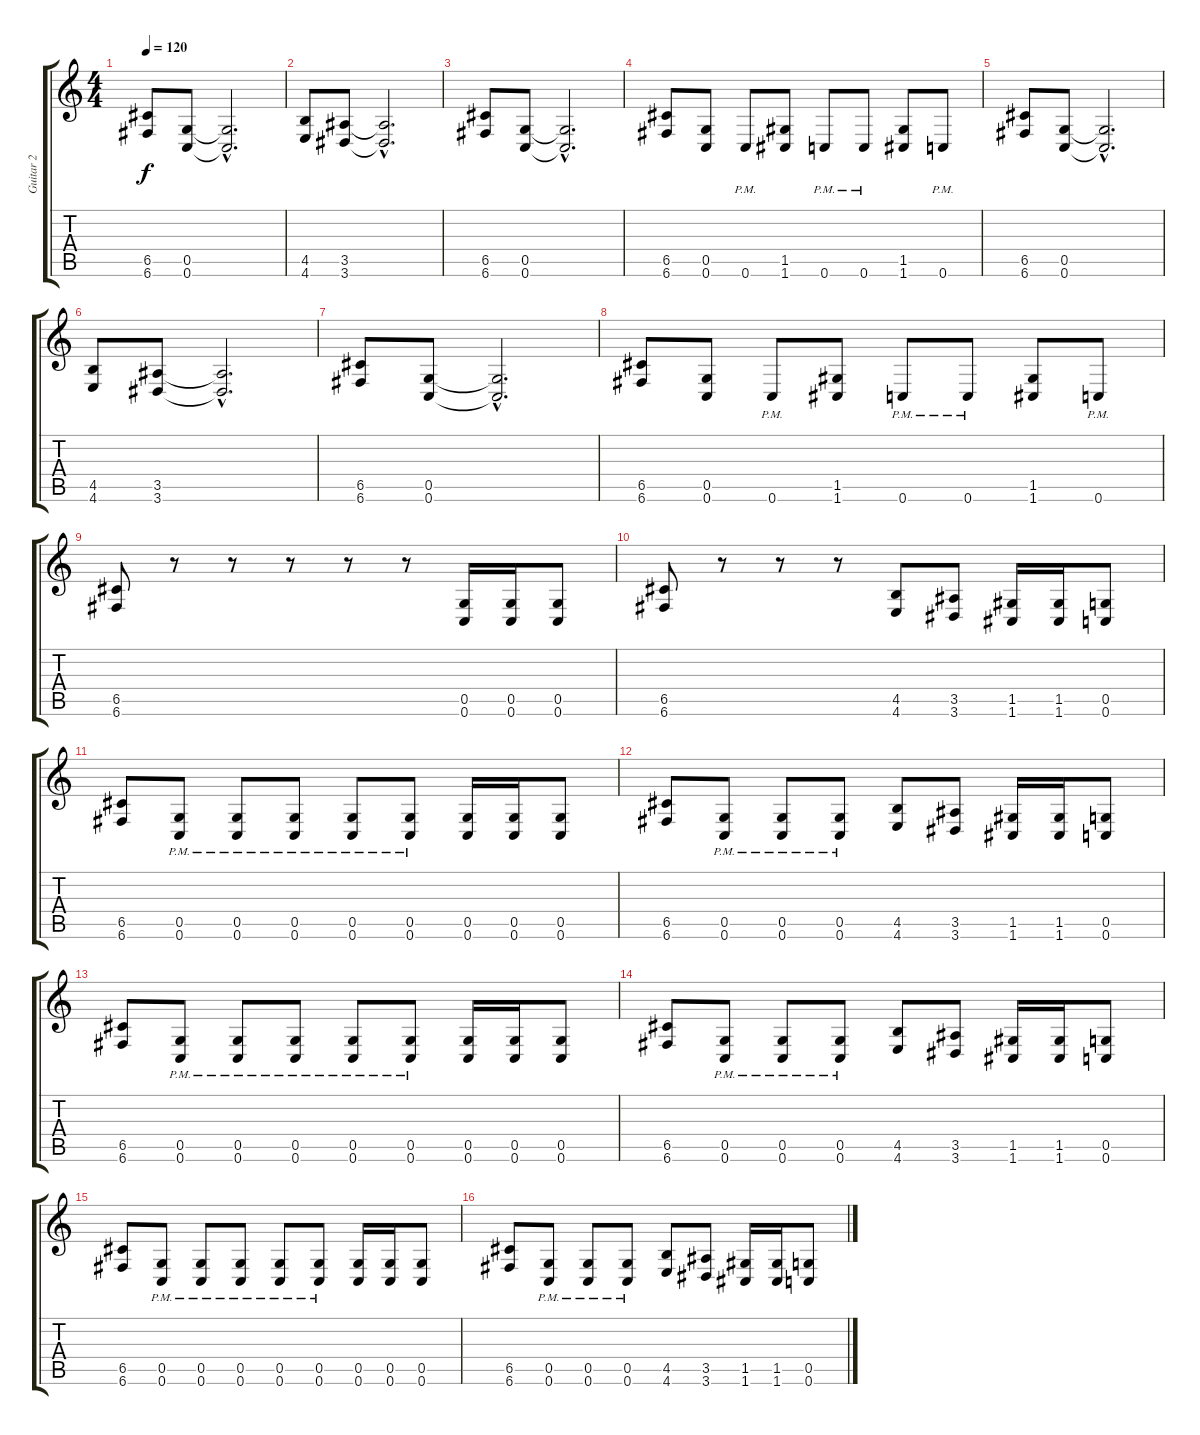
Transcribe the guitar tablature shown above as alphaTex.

\track ("Guitar 2" "Guitar 2") {instrument distortionguitar}
\staff {score tabs}
\tuning (D4 A3 F3 C3 G2 C2) {hide}
\ts (4 4)
\tempo 120
\clef g2
\ks c
(6.5 6.6).8{dy f instrument distortionguitar} (0.5 0.6).8 (0.5{hac t} 0.6{hac t}).2{d} |
(4.5 4.6).8 (3.5 3.6).8 (3.5{hac t} 3.6{hac t}).2{d} |
(6.5 6.6).8 (0.5 0.6).8 (0.5{hac t} 0.6{hac t}).2{d} |
(6.5 6.6).8 (0.5 0.6).8 0.6{pm}.8 (1.5 1.6).8 0.6{pm}.8 0.6{pm}.8 (1.5 1.6).8 0.6{pm}.8 |
(6.5 6.6).8 (0.5 0.6).8 (0.5{hac t} 0.6{hac t}).2{d} |
(4.5 4.6).8 (3.5 3.6).8 (3.5{hac t} 3.6{hac t}).2{d} |
(6.5 6.6).8 (0.5 0.6).8 (0.5{hac t} 0.6{hac t}).2{d} |
(6.5 6.6).8 (0.5 0.6).8 0.6{pm}.8 (1.5 1.6).8 0.6{pm}.8 0.6{pm}.8 (1.5 1.6).8 0.6{pm}.8 |
(6.5 6.6).8 r.8 r.8 r.8 r.8 r.8 (0.5 0.6).16 (0.5 0.6).16 (0.5 0.6).8 |
(6.5 6.6).8 r.8 r.8 r.8 (4.5 4.6).8 (3.5 3.6).8 (1.5 1.6).16 (1.5 1.6).16 (0.5 0.6).8 |
(6.5 6.6).8 (0.5{pm} 0.6{pm}).8 (0.5{pm} 0.6{pm}).8 (0.5{pm} 0.6{pm}).8 (0.5{pm} 0.6{pm}).8 (0.5{pm} 0.6{pm}).8 (0.5 0.6).16 (0.5 0.6).16 (0.5 0.6).8 |
(6.5 6.6).8 (0.5{pm} 0.6{pm}).8 (0.5{pm} 0.6{pm}).8 (0.5{pm} 0.6{pm}).8 (4.5 4.6).8 (3.5 3.6).8 (1.5 1.6).16 (1.5 1.6).16 (0.5 0.6).8 |
(6.5 6.6).8 (0.5{pm} 0.6{pm}).8 (0.5{pm} 0.6{pm}).8 (0.5{pm} 0.6{pm}).8 (0.5{pm} 0.6{pm}).8 (0.5{pm} 0.6{pm}).8 (0.5 0.6).16 (0.5 0.6).16 (0.5 0.6).8 |
(6.5 6.6).8 (0.5{pm} 0.6{pm}).8 (0.5{pm} 0.6{pm}).8 (0.5{pm} 0.6{pm}).8 (4.5 4.6).8 (3.5 3.6).8 (1.5 1.6).16 (1.5 1.6).16 (0.5 0.6).8 |
(6.5 6.6).8 (0.5{pm} 0.6{pm}).8 (0.5{pm} 0.6{pm}).8 (0.5{pm} 0.6{pm}).8 (0.5{pm} 0.6{pm}).8 (0.5{pm} 0.6{pm}).8 (0.5 0.6).16 (0.5 0.6).16 (0.5 0.6).8 |
(6.5 6.6).8 (0.5{pm} 0.6{pm}).8 (0.5{pm} 0.6{pm}).8 (0.5{pm} 0.6{pm}).8 (4.5 4.6).8 (3.5 3.6).8 (1.5 1.6).16 (1.5 1.6).16 (0.5 0.6).8
